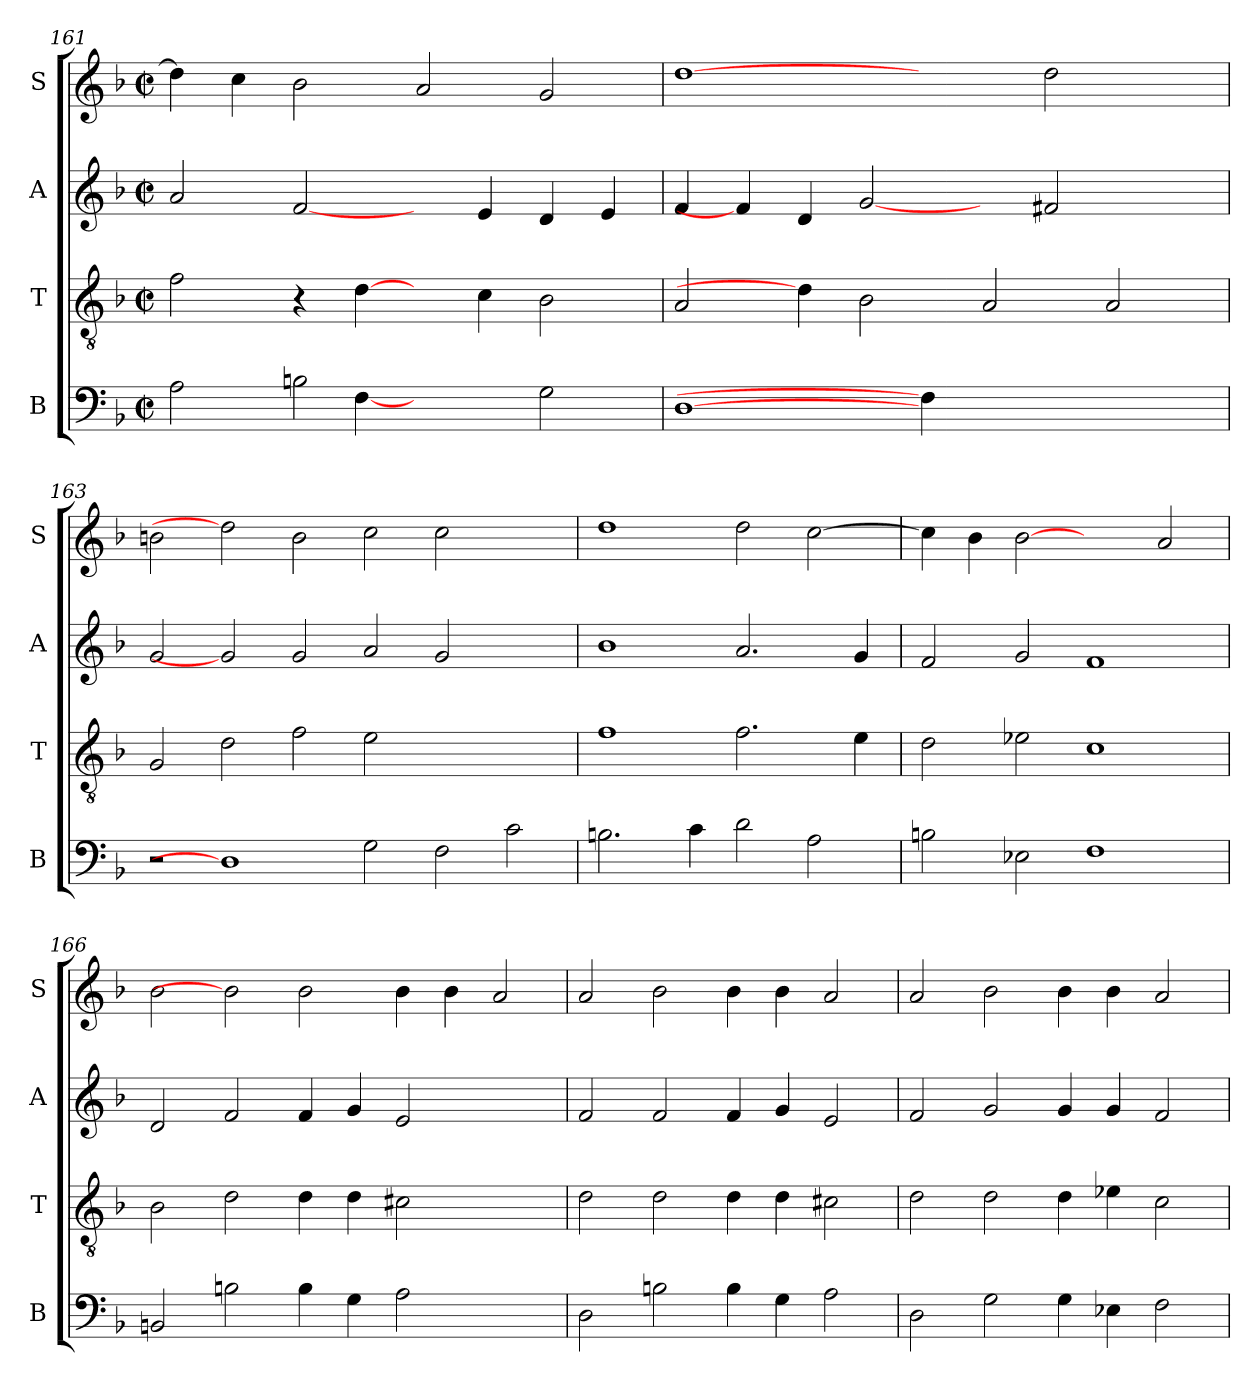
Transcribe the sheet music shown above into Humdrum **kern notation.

**kern	**kern	**kern	**kern
*part4	*part3	*part2	*part1
*staff4	*staff3	*staff2	*staff1
*I"B	*I"T	*I"A	*I"S
*I'B	*I'T	*I'A	*I'S
!!LO:LB:g=z
*clefF4	*clefGv2	*clefG2	*clefG2
*k[b-]	*k[b-]	*k[b-]	*k[b-]
*F:	*F:	*F:	*F:
*M2/2	*M2/2	*M2/2	*M2/2
*met(c|)	*met(c|)	*met(c|)	*met(c|)
=161	=161	=161	=161
*^	*	*	*
2A\	2.ryy	2f\	2a/	4dd\]
.	.	.	.	4cc\
2B\	.	4r	[2f/	2b-\
.	[4F\	[4d\	.	.
1ryy	4ryy	4ryy	4ryy	2a/
.	4ryy	4c\	4e/	.
.	2G\	2B-\	4d/	2g/
.	.	.	4e/	.
*v	*v	*	*	*
=162	=162	=162	=162
[1D	2A/	4f/	[1dd
.	.	4f/]	.
.	4d\]	4d/	.
.	2B-\	[2g	.
4F\]	.	.	2ryy
1ryy	2A/	4ryy	.
.	.	2f#/	2dd\
.	2A/	.	.
.	.	4ryy	4ryy
=163	=163	=163	=163
2r	2G/	2g/	2bn\
1D]	2d\	2g]	2dd]
.	2f\	2g/	2b\
2G\	2e\	2a/	2cc\
2F\	1ryy	2g/	2cc\
2c\	.	2ryy	2ryy
=164	=164	=164	=164
2.B\	1f	1b-	1dd
4c\	.	.	.
2d\	2.f\	2.a/	2dd\
2A\	.	.	[>2cc\
.	4e\	4g/	.
=165	=165	=165	=165
2B\	2d\	2f/	4cc\]
.	.	.	4b-\
2E-X\	2e-X\	2g/	[2b-
1F	1c	1f	2ryy
.	.	.	2a/
!!LO:PB:g=z
=166	=166	=166	=166
2BB/	2B-\	2d/	2b-\
2B\	2d\	2f/	2b-]
4B\	4d\	4f/	2b-\
4G\	4d\	4g/	.
2A\	2c#X\	2e/	4b-\
.	.	.	4b-\
2ryy	2ryy	2ryy	2a/
=167	=167	=167	=167
2D\	2d\	2f/	2a/
2B\	2d\	2f/	2b-\
4B\	4d\	4f/	4b-\
4G\	4d\	4g/	4b-\
2A\	2c#X\	2e/	2a/
=168	=168	=168	=168
2D\	2d\	2f/	2a/
2G\	2d\	2g/	2b-\
4G\	4d\	4g/	4b-\
4E-X\	4e-X\	4g/	4b-\
2F\	2c\	2f/	2a/
=	=	=	=
*-	*-	*-	*-
